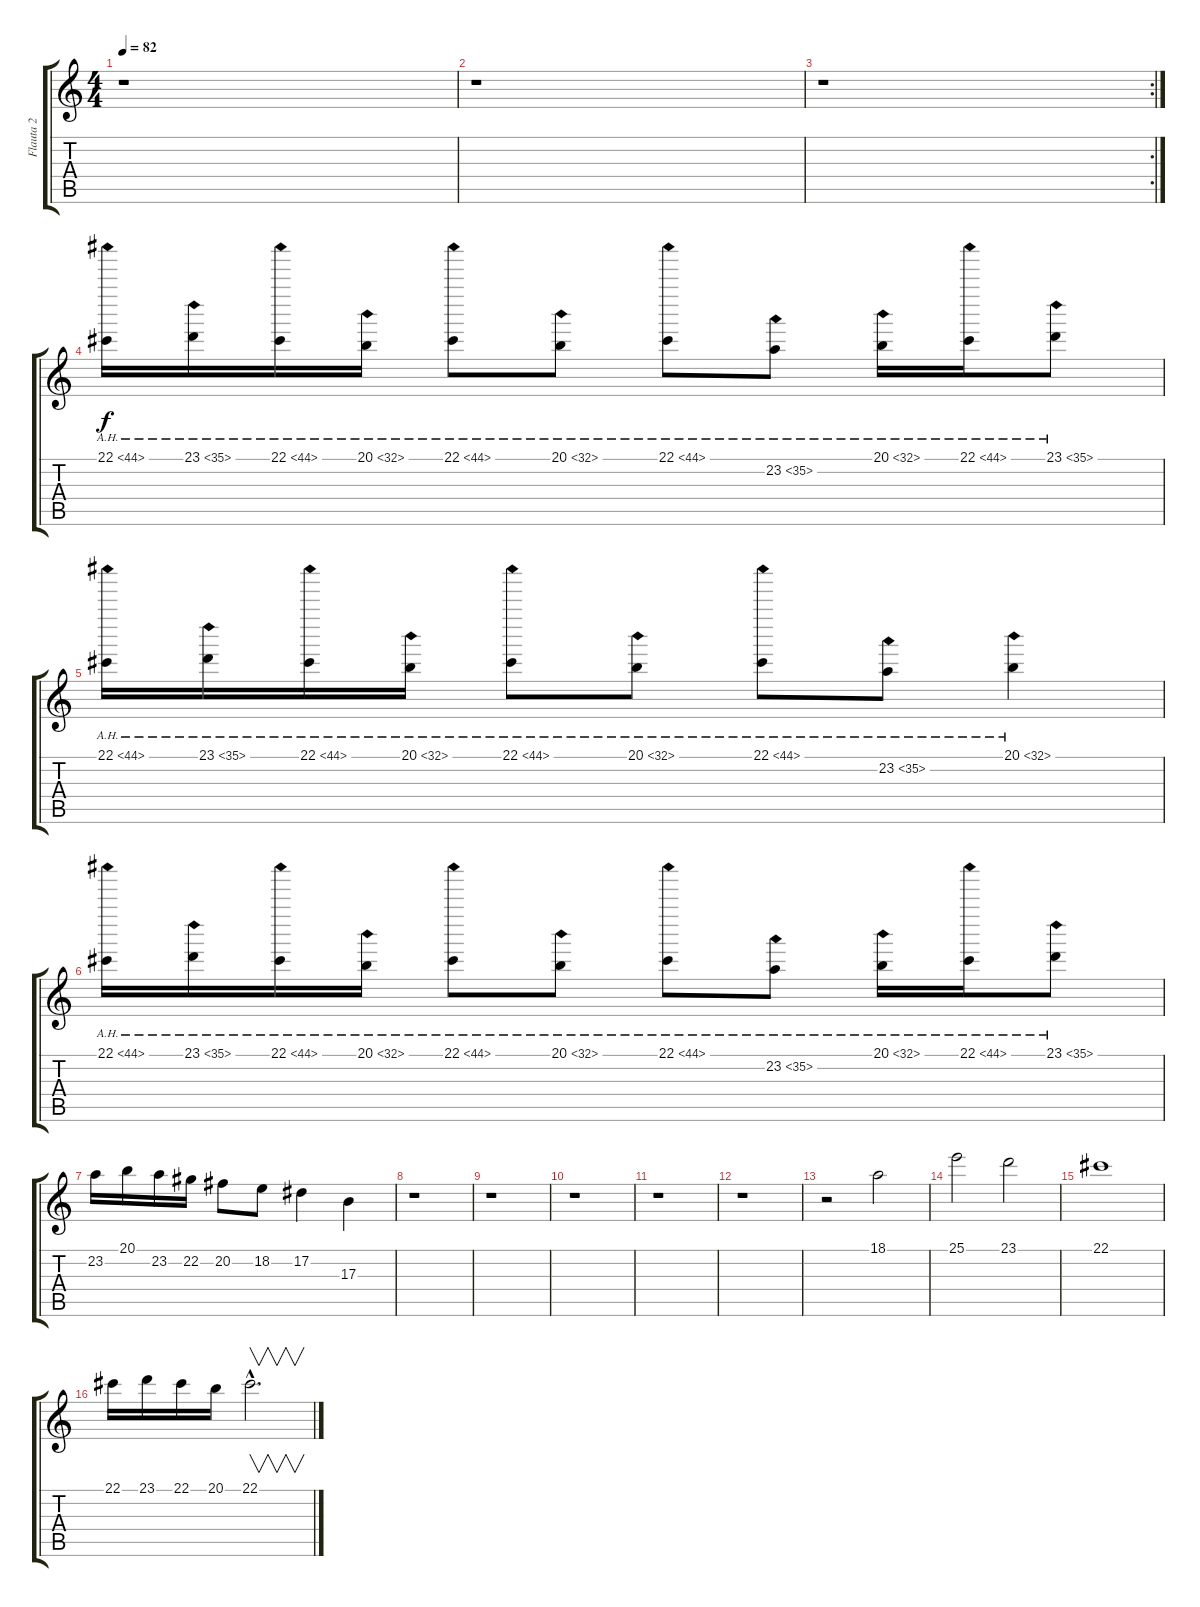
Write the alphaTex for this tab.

\track ("Flauta 2" "Flauta 2") {instrument flute}
\staff {score tabs}
\tuning (Eb4 Bb3 Gb3 Db3 Ab2 Eb2) {hide}
\ts (4 4)
\tempo 82
\clef g2
\ks c
r.1{dy f} |
r.1 |
\rc 2
r.1 |
22.1{ah 22}.16 23.1{ah 12}.16 22.1{ah 22}.16 20.1{ah 12}.16 22.1{ah 22}.8 20.1{ah 12}.8 22.1{ah 22}.8 23.2{ah 12}.8 20.1{ah 12}.16 22.1{ah 22}.16 23.1{ah 12}.8 |
22.1{ah 22}.16 23.1{ah 12}.16 22.1{ah 22}.16 20.1{ah 12}.16 22.1{ah 22}.8 20.1{ah 12}.8 22.1{ah 22}.8 23.2{ah 12}.8 20.1{ah 12}.4 |
22.1{ah 22}.16 23.1{ah 12}.16 22.1{ah 22}.16 20.1{ah 12}.16 22.1{ah 22}.8 20.1{ah 12}.8 22.1{ah 22}.8 23.2{ah 12}.8 20.1{ah 12}.16 22.1{ah 22}.16 23.1{ah 12}.8 |
23.2.16 20.1.16 23.2.16 22.2.16 20.2.8 18.2.8 17.2.4 17.3.4 |
r.1 |
r.1 |
r.1 |
r.1 |
r.1 |
r.2 18.1.2 |
25.1.2 23.1.2 |
22.1.1 |
22.1.16 23.1.16 22.1.16 20.1.16 22.1{hac}.2{v d}
